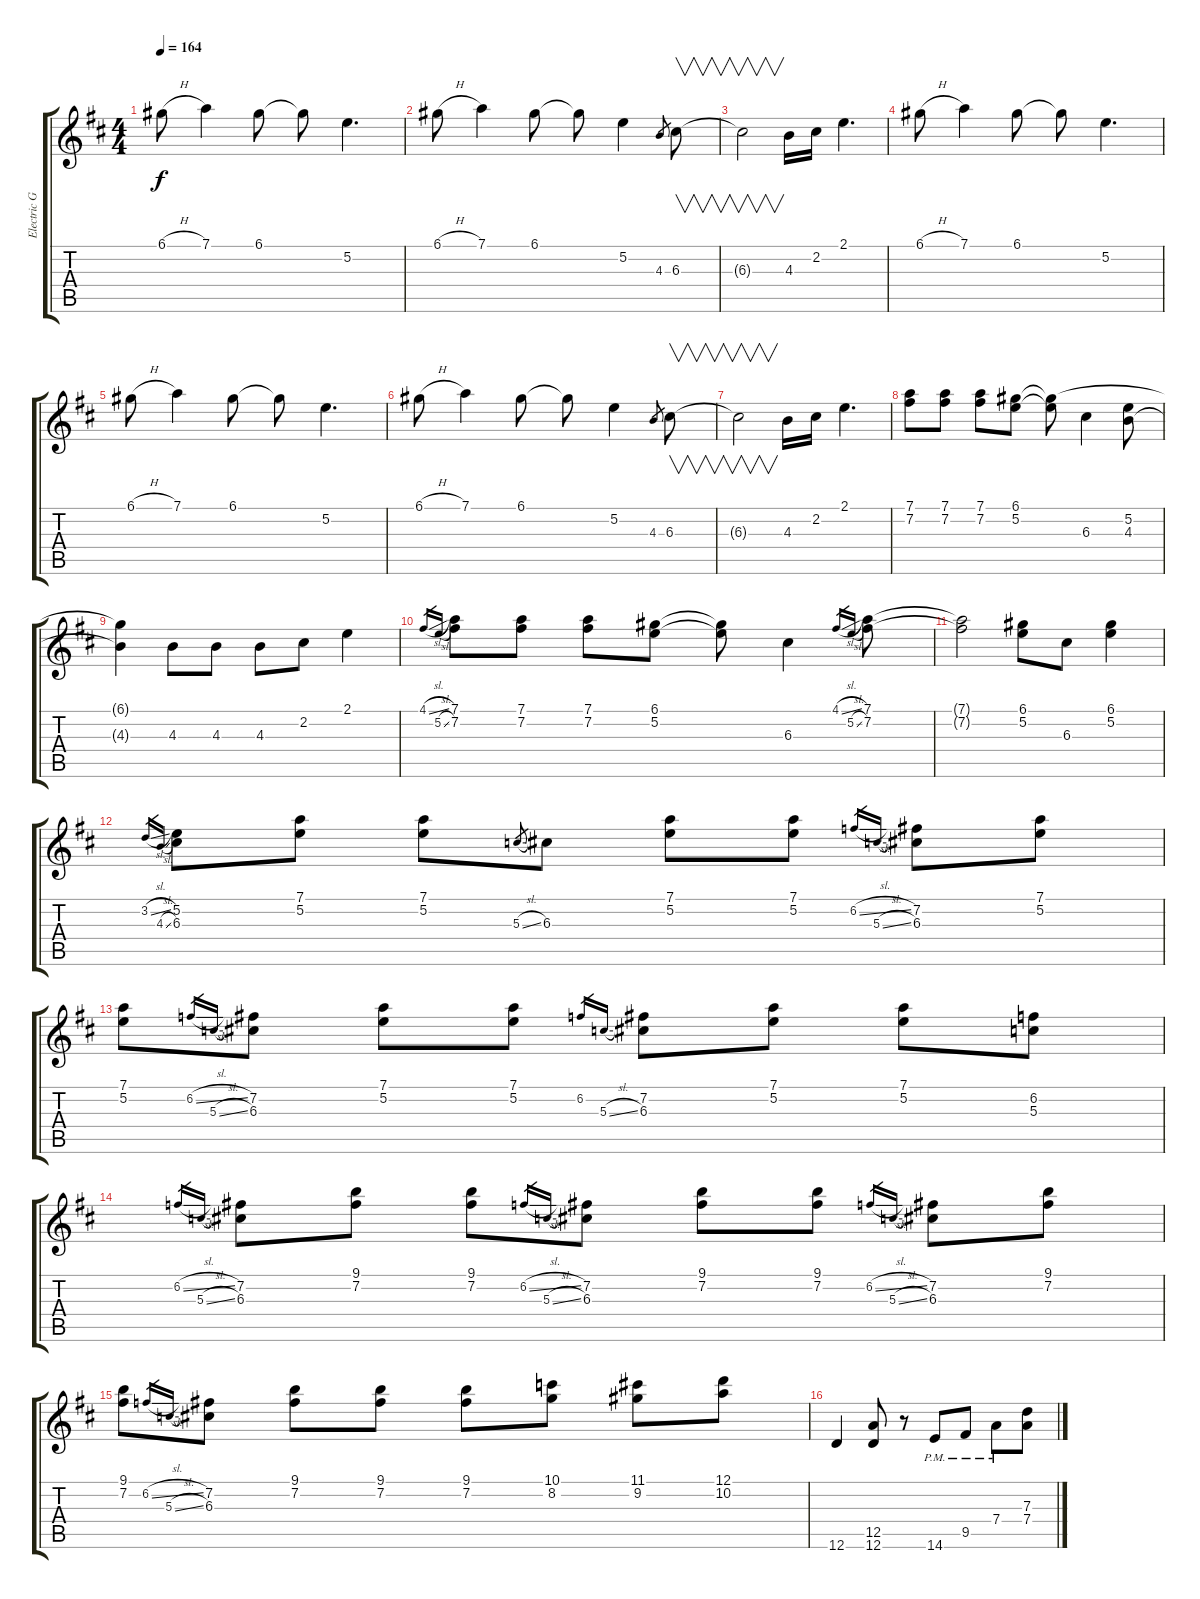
\track ("Electric Guitar 2" "Electric G") {instrument acousticguitarsteel}
\staff {score tabs}
\tuning (D4 B3 G3 D3 A2 D2) {hide}
\ts (4 4)
\tempo 164
\clef g2
\ks d
6.1{h}.8{dy f} 7.1.4 6.1.8 6.1{t}.8 5.2.4{d} |
6.1{h}.8 7.1.4 6.1.8 6.1{t}.8 5.2.4 4.3.8{gr} 6.3.8{v} |
6.3{t}.2{v} 4.3.16 2.2.16 2.1.4{d} |
6.1{h}.8 7.1.4 6.1.8 6.1{t}.8 5.2.4{d} |
6.1{h}.8 7.1.4 6.1.8 6.1{t}.8 5.2.4{d} |
6.1{h}.8 7.1.4 6.1.8 6.1{t}.8 5.2.4 4.3.8{gr} 6.3.8{v} |
6.3{t}.2{v} 4.3.16 2.2.16 2.1.4{d} |
(7.1 7.2).8 (7.1 7.2).8 (7.1 7.2).8 (6.1 5.2).8 (6.1{t} 5.2{t}).8 6.3.4 (5.2 4.3).8 |
(6.1{t} 4.3{t}).4 4.3.8 4.3.8 4.3.8 2.2.8 2.1.4 |
4.1{sl}.16{gr} 5.2{sl}.16{gr} (7.1 7.2).8 (7.1 7.2).8 (7.1 7.2).8 (6.1 5.2).8 (6.1{t} 5.2{t}).8 6.3.4 4.1{sl}.16{gr} 5.2{sl}.16{gr} (7.1 7.2).8 |
(7.1{t} 7.2{t}).2 (6.1 5.2).8 6.3.8 (6.1 5.2).4 |
3.2{sl}.16{gr} 4.3{sl}.16{gr} (5.2 6.3).8 (7.1 5.2).8 (7.1 5.2).8 5.3{sl}.8{gr} 6.3.8 (7.1 5.2).8 (7.1 5.2).8 6.2{sl}.16{gr} 5.3{sl}.16{gr} (7.2 6.3).8 (7.1 5.2).8 |
(7.1 5.2).8 6.2{sl}.16{gr} 5.3{sl}.16{gr} (7.2 6.3).8 (7.1 5.2).8 (7.1 5.2).8 6.2.16{gr} 5.3{sl}.16{gr} (7.2 6.3).8 (7.1 5.2).8 (7.1 5.2).8 (6.2 5.3).8 |
6.2{sl}.16{gr} 5.3{sl}.16{gr} (7.2 6.3).8 (9.1 7.2).8 (9.1 7.2).8 6.2{sl}.16{gr} 5.3{sl}.16{gr} (7.2 6.3).8 (9.1 7.2).8 (9.1 7.2).8 6.2{sl}.16{gr} 5.3{sl}.16{gr} (7.2 6.3).8 (9.1 7.2).8 |
(9.1 7.2).8 6.2{sl}.16{gr} 5.3{sl}.16{gr} (7.2 6.3).8 (9.1 7.2).8 (9.1 7.2).8 (9.1 7.2).8 (10.1 8.2).8 (11.1 9.2).8 (12.1 10.2).8 |
12.6.4 (12.5 12.6).8 r.8 14.6{pm}.8 9.5{pm}.8 7.4{pm}.8 (7.3 7.4).8
